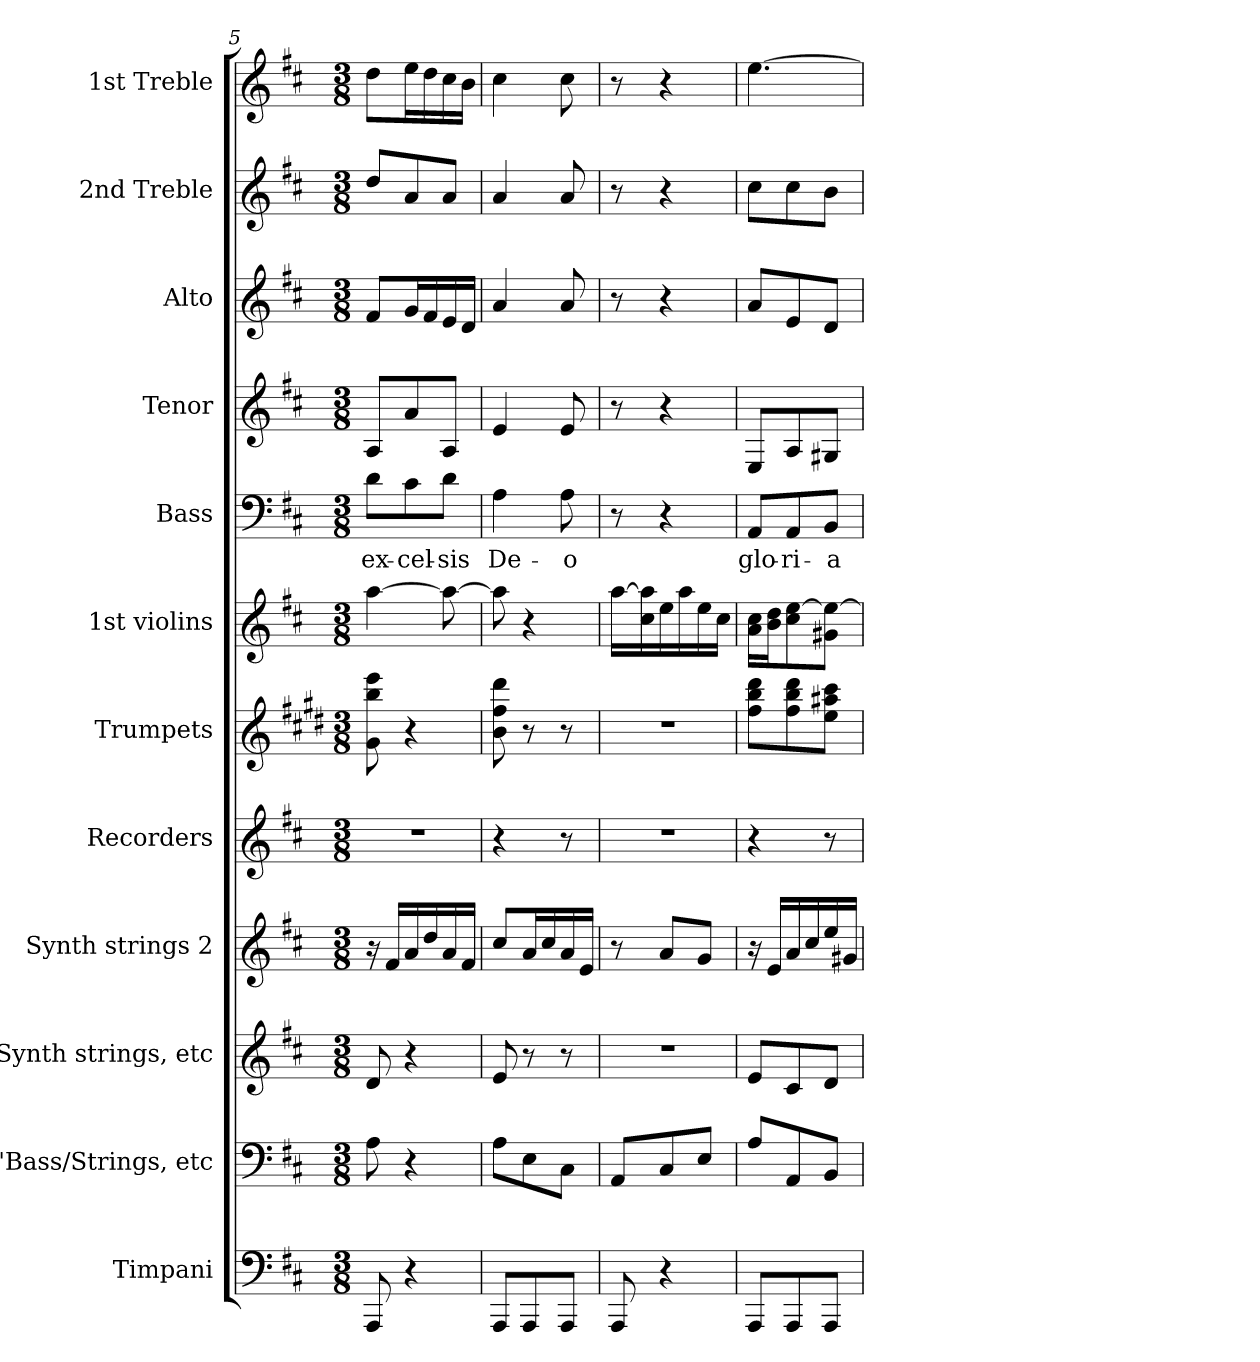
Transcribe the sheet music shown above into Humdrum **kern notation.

**kern	**kern	**kern	**kern	**kern	**kern	**kern	**kern	**text	**kern	**kern	**kern	**kern
*part12	*part11	*part10	*part9	*part8	*part7	*part6	*part5	*part5	*part4	*part3	*part2	*part1
*staff12	*staff11	*staff10	*staff9	*staff8	*staff7	*staff6	*staff5	*staff5	*staff4	*staff3	*staff2	*staff1
*I"Timpani	*I"D'Bass/Strings, etc	*I"Synth strings, etc	*I"Synth strings 2	*I"Recorders	*I"Trumpets	*I"1st violins	*I"Bass	*	*I"Tenor	*I"Alto	*I"2nd Treble	*I"1st Treble
*I'Timp	*I'Str	*I'Str	*I'Str	*I'Rec	*I'Tpt	*	*I'B	*	*	*	*	*
*clefF4	*clefF4	*clefG2	*clefG2	*clefG2	*clefG2	*clefG2	*clefF4	*	*clefG2	*clefG2	*clefG2	*clefG2
*	*	*	*	*	*ITrd1c2	*	*	*	*	*	*	*
*k[f#c#]	*k[f#c#]	*k[f#c#]	*k[f#c#]	*k[f#c#]	*k[f#c#]	*k[f#c#]	*k[f#c#]	*	*k[f#c#]	*k[f#c#]	*k[f#c#]	*k[f#c#]
*D:	*D:	*D:	*D:	*D:	*D:	*D:	*D:	*	*D:	*D:	*D:	*D:
*M3/8	*M3/8	*M3/8	*M3/8	*M3/8	*M3/8	*M3/8	*M3/8	*	*M3/8	*M3/8	*M3/8	*M3/8
=5	=5	=5	=5	=5	=5	=5	=5	=5	=5	=5	=5	=5
8AAA/	8A\	8d/	16r	4.r	8f#\ 8aa\ 8ddd\	[4aa\	8d\L	ex-	8A/L	8f#/L	8dd/L	8dd\L
.	.	.	16f#/LL	.	.	.	.	.	.	.	.	.
4r	4r	4r	16a/	.	4r	.	8c#\	-cel-	8a/	16g/L	8a/	16ee\L
.	.	.	16dd/	.	.	.	.	.	.	16f#/	.	16dd\
.	.	.	16a/	.	.	8aa\_	8d\J	-sis	8A/J	16e/	8a/J	16cc#\
.	.	.	16f#/JJ	.	.	.	.	.	.	16d/JJ	.	16b\JJ
!!LO:PB:g=z
=6	=6	=6	=6	=6	=6	=6	=6	=6	=6	=6	=6	=6
8AAA/L	8A\L	8e/	8cc#/L	4r	8a\ 8ee\ 8ccc#\	8aa\]	4A\	De-	4e/	4a/	4a/	4cc#\
8AAA/	8E\	8r	16a/L	.	8r	4r	.	.	.	.	.	.
.	.	.	16cc#/	.	.	.	.	.	.	.	.	.
8AAA/J	8C#\J	8r	16a/	8r	8r	.	8A\	-o	8e/	8a/	8a/	8cc#\
.	.	.	16e/JJ	.	.	.	.	.	.	.	.	.
=7	=7	=7	=7	=7	=7	=7	=7	=7	=7	=7	=7	=7
8AAA/	8AA/L	4.r	8r	4.r	4.r	[16aa\LL	8r	.	8r	8r	8r	8r
.	.	.	.	.	.	16cc#\ 16aa\]	.	.	.	.	.	.
4r	8C#/	.	8a/L	.	.	16ee\	4r	.	4r	4r	4r	4r
.	.	.	.	.	.	16aa\	.	.	.	.	.	.
.	8E/J	.	8g/J	.	.	16ee\	.	.	.	.	.	.
.	.	.	.	.	.	16cc#\JJ	.	.	.	.	.	.
=8	=8	=8	=8	=8	=8	=8	=8	=8	=8	=8	=8	=8
8AAA/L	8A/L	8e/L	16r	4r	8ee\ 8aa\ 8ccc#\L	16a\ 16cc#\LL	8AA/L	glo-	8E/L	8a/L	8cc#\L	[4.ee\
.	.	.	16e/LL	.	.	16b\ 16dd\J	.	.	.	.	.	.
8AAA/	8AA/	8c#/	16a/	.	8ee\ 8aa\ 8ccc#\	8cc#\ [8ee\	8AA/	-ri-	8A/	8e/	8cc#\	.
.	.	.	16cc#/	.	.	.	.	.	.	.	.	.
8AAA/J	8BB/J	8d/J	16ee/	8r	8dd\ 8gg#X\ 8bb\J	8g#X\ 8ee\_J	8BB/J	-a	8G#X/J	8d/J	8b\J	.
.	.	.	16g#X/JJ	.	.	.	.	.	.	.	.	.
=	=	=	=	=	=	=	=	=	=	=	=	=
*-	*-	*-	*-	*-	*-	*-	*-	*-	*-	*-	*-	*-
